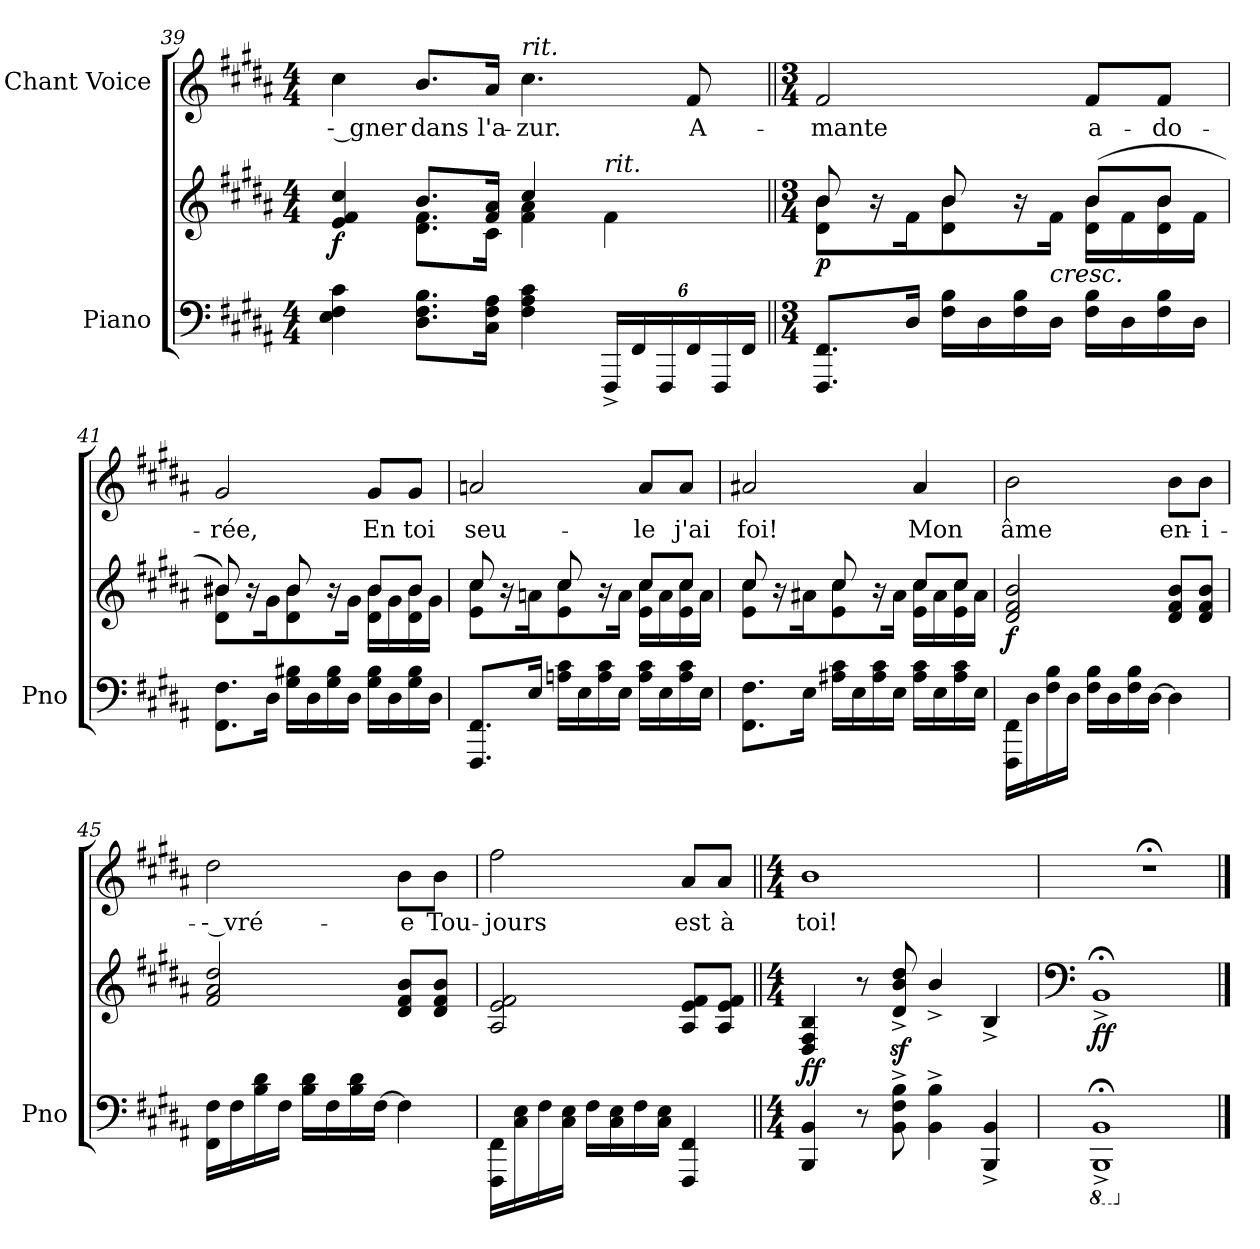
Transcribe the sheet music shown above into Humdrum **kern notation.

**kern	**kern	**dynam	**kern	**text
*part2	*part2	*part2	*part1	*part1
*staff3	*staff2	*staff2/3	*staff1	*staff1
*I"Piano	*	*	*I"Chant Voice	*
*I'Pno	*	*	*	*
*clefF4	*clefG2	*	*clefG2	*
*k[f#c#g#d#a#]	*k[f#c#g#d#a#]	*	*k[f#c#g#d#a#]	*
*M4/4	*M4/4	*	*M4/4	*
=39	=39	=39	=39	=39
*	*^	*	*	*
!	!	!	!LO:DY:b	!	!
4E\ 4F#\ 4c#\	4e/ 4f#/ 4cc#/	4ryy	f	4cc#\	-- gner
8.D#\ 8.F#\ 8.B\L	8.b/L	8.d#\ 8.f#\L	.	8.b/L	dans
16C#\ 16F#\ 16A#\Jk	16f#/ 16a#/Jk	16c#\Jk	.	16a#/Jk	l'a-
!	!	!	!	!LO:TX:i:t=rit.	!
4F#\ 4A#\ 4c#\	4cc#/	4f#\ 4a#\	.	4.cc#\	-zur.
*Xbrackettup	*	*	*	*	*
!	!LO:TX:i:t=rit.	!	!	!	!
24FFF#^>/LL	4ryy	4f#\	.	.	.
24FF#/	.	.	.	.	.
24FFF#/	.	.	.	.	.
24FF#/	.	.	.	8f#/	A-
24FFF#/	.	.	.	.	.
24FF#/JJ	.	.	.	.	.
=40||	=40||	=40||	=40||	=40||	=40||
*M3/4	*M3/4	*	*	*M3/4	*
!	!	!	!LO:DY:b	!	!
8.FFF#/ 8.FF#/L	8b/	8d#\ 8b\L	p	2f#/	-mante
.	8ryy	16r	.	.	.
16D#/Jk	.	16f#\JJ	.	.	.
16F#\ 16B\LL	8b/	8d#\ 8b\L	.	.	.
16D#\	.	.	.	.	.
16F#\ 16B\	8ryy	16r	.	.	.
!	!	!LO:TX:b:i:t=cresc.	!	!	!
16D#\JJ	.	16f#\JJ	.	.	.
16F#\ 16B\LL	(8b/L	16d#\ 16b\LL	.	8f#/L	a-
16D#\	.	16f#\	.	.	.
16F#\ 16B\	8b/J	16d#\ 16b\	.	8f#/J	-do-
16D#\JJ	.	16f#\JJ	.	.	.
=41	=41	=41	=41	=41	=41
8.FF#\ 8.F#\L	8b#X/)	8d#\ 8b#\L	.	2g#/	-rée,
.	8ryy	16r	.	.	.
16D#\Jk	.	16g#\JJ	.	.	.
16G#\ 16B#X\LL	8b#/	8d#\ 8b#\L	.	.	.
16D#\	.	.	.	.	.
16G#\ 16B#\	8ryy	16r	.	.	.
16D#\JJ	.	16g#\JJ	.	.	.
16G#\ 16B#\LL	8b#/L	16d#\ 16b#\LL	.	8g#/L	En
16D#\	.	16g#\	.	.	.
16G#\ 16B#\	8b#/J	16d#\ 16b#\	.	8g#/J	toi
16D#\JJ	.	16g#\JJ	.	.	.
=42	=42	=42	=42	=42	=42
8.FFF#/ 8.FF#/L	8cc#/	8e\ 8cc#\L	.	2an/	seu-
.	8ryy	16r	.	.	.
16E/Jk	.	16an\JJ	.	.	.
16An\ 16c#\LL	8cc#/	8e\ 8cc#\L	.	.	.
16E\	.	.	.	.	.
16A\ 16c#\	8ryy	16r	.	.	.
16E\JJ	.	16a\JJ	.	.	.
16A\ 16c#\LL	8cc#/L	16e\ 16cc#\LL	.	8a/L	-le
16E\	.	16a\	.	.	.
16A\ 16c#\	8cc#/J	16e\ 16cc#\	.	8a/J	j'ai
16E\JJ	.	16a\JJ	.	.	.
=43	=43	=43	=43	=43	=43
8.FF#\ 8.F#\L	8cc#/	8e\ 8cc#\L	.	2a#X/	foi!
.	8ryy	16r	.	.	.
16E\Jk	.	16a#X\JJ	.	.	.
16A#X\ 16c#\LL	8cc#/	8e\ 8cc#\L	.	.	.
16E\	.	.	.	.	.
16A#\ 16c#\	8ryy	16r	.	.	.
16E\JJ	.	16a#\JJ	.	.	.
16A#\ 16c#\LL	8cc#/L	16e\ 16cc#\LL	.	4a#/	Mon
16E\	.	16a#\	.	.	.
16A#\ 16c#\	8cc#/J	16e\ 16cc#\	.	.	.
16E\JJ	.	16a#\JJ	.	.	.
=44	=44	=44	=44	=44	=44
!	!	!	!LO:DY:b	!	!
*	*v	*v	*	*	*
16FFF#\ 16FF#\LL	2d#/ 2f#/ 2b/	f	2b\	âme
16D#\	.	.	.	.
16F#\ 16B\	.	.	.	.
16D#\JJ	.	.	.	.
16F#\ 16B\LL	.	.	.	.
16D#\	.	.	.	.
16F#\ 16B\	.	.	.	.
[16D#\JJ	.	.	.	.
4D#\]	8d#/ 8f#/ 8b/L	.	8b\L	en-
.	8d#/ 8f#/ 8b/J	.	8b\J	-i-
=45	=45	=45	=45	=45
16FF#\ 16F#\LL	2f#/ 2a#/ 2dd#/	.	2dd#\	-- vré-
16F#\	.	.	.	.
16B\ 16d#\	.	.	.	.
16F#\JJ	.	.	.	.
16B\ 16d#\LL	.	.	.	.
16F#\	.	.	.	.
16B\ 16d#\	.	.	.	.
[16F#\JJ	.	.	.	.
4F#\]	8d#/ 8f#/ 8b/L	.	8b\L	-e
.	8d#/ 8f#/ 8b/J	.	8b\J	Tou-
=46	=46	=46	=46	=46
16FFF#\ 16FF#\LL	2A#/ 2e/ 2f#/	.	2ff#\	-jours
16C#\ 16E\	.	.	.	.
16F#\	.	.	.	.
16C#\ 16E\JJ	.	.	.	.
16F#\LL	.	.	.	.
16C#\ 16E\	.	.	.	.
16F#\	.	.	.	.
16C#\ 16E\JJ	.	.	.	.
4FFF#/ 4FF#/	8A#/ 8e/ 8f#/L	.	8a#/L	est
.	8A#/ 8e/ 8f#/J	.	8a#/J	à
=47||	=47||	=47||	=47||	=47||
*M4/4	*M4/4	*	*M4/4	*
!	!	!LO:DY:b	!	!
4BBB/ 4BB/	4D#/ 4F#/ 4B/	ff	1b	toi!
8r	8r	.	.	.
8BB\^ 8F#\^ 8B\^	8d#/z<^ 8b/z<^ 8dd#/z<^	.	.	.
4BB\^ 4B\^	4b^</	.	.	.
4BBB/^ 4BB/^	4B^/	.	.	.
=48	=48	=48	=48	=48
*	*clefF4	*	*	*
*8ba	*	*	*	*
!	!	!LO:DY:b	!	!
1BBBB;<^> 1BBB;<^>	1BB;<^	ff	1r;<	.
*X8ba	*	*	*	*
==	==	==	==	==
*-	*-	*-	*-	*-
